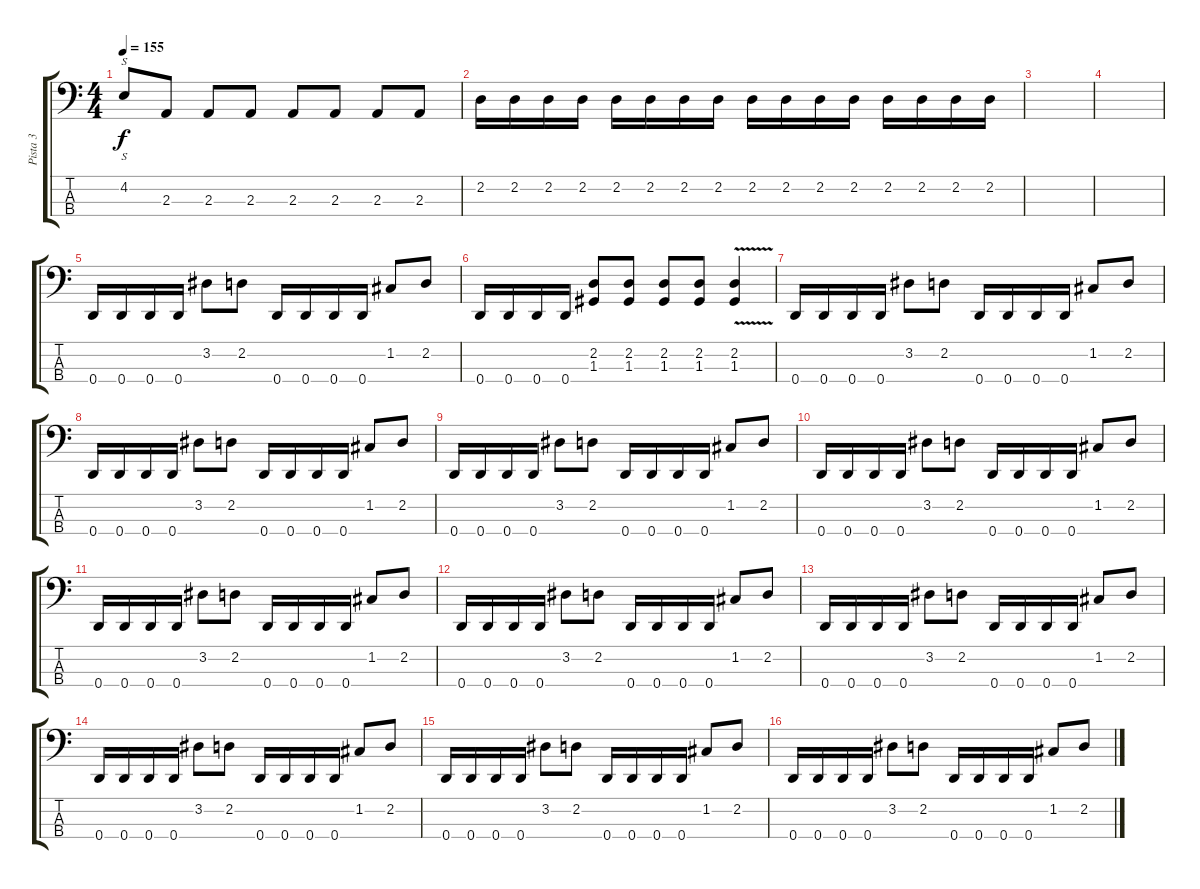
\track ("Pista 3" "Pista 3") {instrument electricbasspick}
\staff {score tabs}
\tuning (F2 C2 G1 D1) {hide}
\ts (4 4)
\tempo 155
\clef f4
\ks c
4.2.8{s dy f} 2.3.8 2.3.8 2.3.8 2.3.8 2.3.8 2.3.8 2.3.8 |
2.2.16 2.2.16 2.2.16 2.2.16 2.2.16 2.2.16 2.2.16 2.2.16 2.2.16 2.2.16 2.2.16 2.2.16 2.2.16 2.2.16 2.2.16 2.2.16 |
|
|
0.4.16 0.4.16 0.4.16 0.4.16 3.2.8 2.2.8 0.4.16 0.4.16 0.4.16 0.4.16 1.2.8 2.2.8 |
0.4.16 0.4.16 0.4.16 0.4.16 (2.2 1.3).8 (2.2 1.3).8 (2.2 1.3).8 (2.2 1.3).8 (2.2{v} 1.3).4 |
0.4.16 0.4.16 0.4.16 0.4.16 3.2.8 2.2.8 0.4.16 0.4.16 0.4.16 0.4.16 1.2.8 2.2.8 |
0.4.16 0.4.16 0.4.16 0.4.16 3.2.8 2.2.8 0.4.16 0.4.16 0.4.16 0.4.16 1.2.8 2.2.8 |
0.4.16 0.4.16 0.4.16 0.4.16 3.2.8 2.2.8 0.4.16 0.4.16 0.4.16 0.4.16 1.2.8 2.2.8 |
0.4.16 0.4.16 0.4.16 0.4.16 3.2.8 2.2.8 0.4.16 0.4.16 0.4.16 0.4.16 1.2.8 2.2.8 |
0.4.16 0.4.16 0.4.16 0.4.16 3.2.8 2.2.8 0.4.16 0.4.16 0.4.16 0.4.16 1.2.8 2.2.8 |
0.4.16 0.4.16 0.4.16 0.4.16 3.2.8 2.2.8 0.4.16 0.4.16 0.4.16 0.4.16 1.2.8 2.2.8 |
0.4.16 0.4.16 0.4.16 0.4.16 3.2.8 2.2.8 0.4.16 0.4.16 0.4.16 0.4.16 1.2.8 2.2.8 |
0.4.16 0.4.16 0.4.16 0.4.16 3.2.8 2.2.8 0.4.16 0.4.16 0.4.16 0.4.16 1.2.8 2.2.8 |
0.4.16 0.4.16 0.4.16 0.4.16 3.2.8 2.2.8 0.4.16 0.4.16 0.4.16 0.4.16 1.2.8 2.2.8 |
0.4.16 0.4.16 0.4.16 0.4.16 3.2.8 2.2.8 0.4.16 0.4.16 0.4.16 0.4.16 1.2.8 2.2.8
